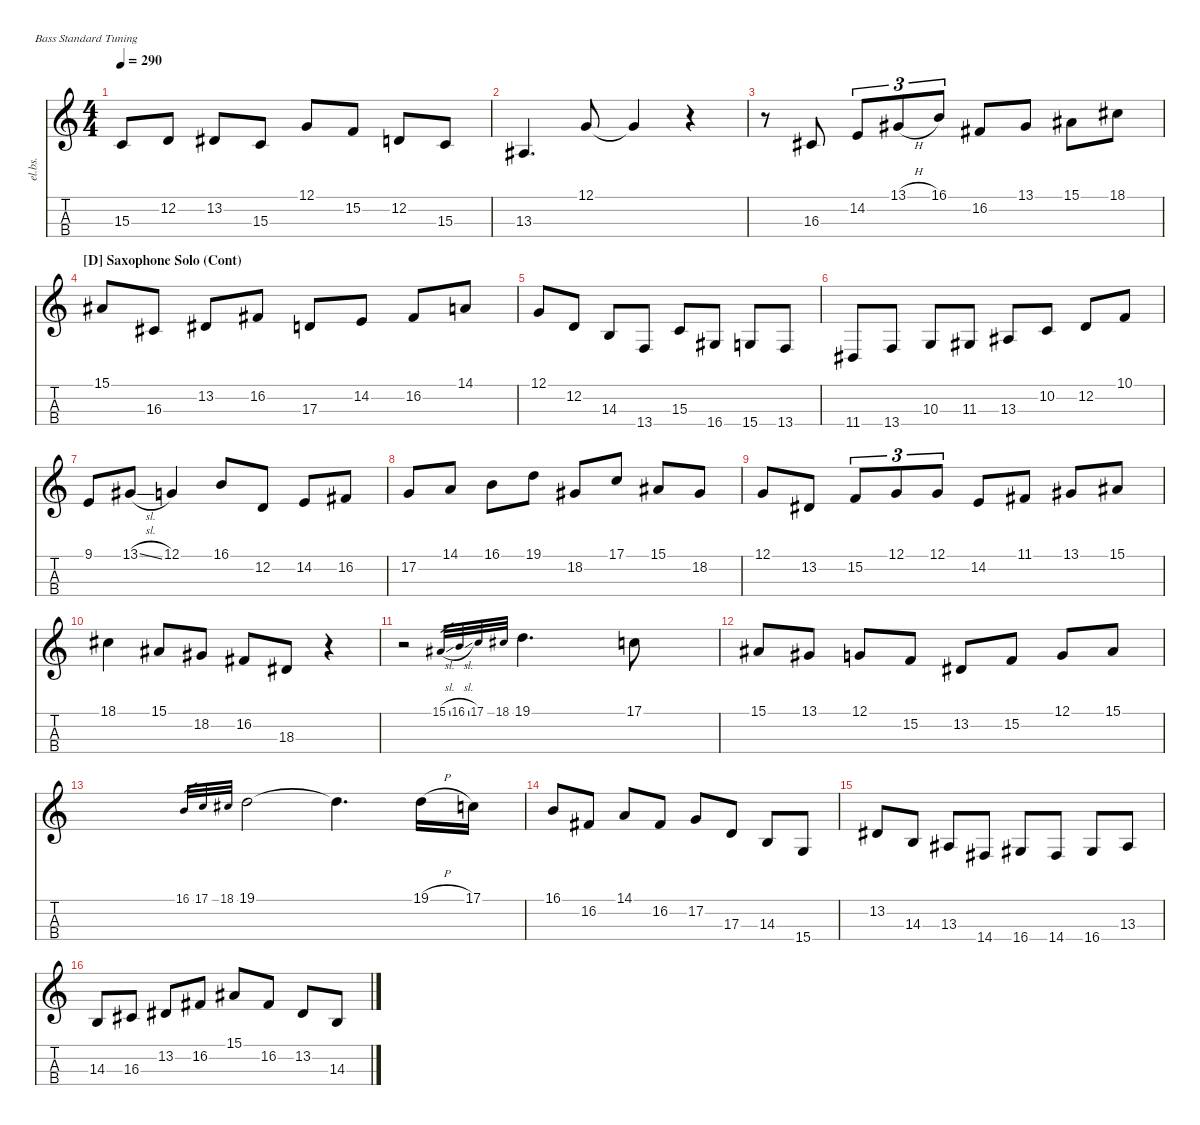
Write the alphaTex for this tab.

\defaultSystemsLayout 4
\hideDynamics
\bracketExtendMode nobrackets
\otherSystemsTrackNameOrientation horizontal
\track ("Electric Bass" "el.bs.") {instrument electricbassfinger}
\staff {score tabs}
\tuning (G2 D2 A1 E1)
\ts (4 4)
\tempo 290
\clef g2
\ks c
15.3.8{dy mf} 12.2.8 13.2.8 15.3.8 12.1.8 15.2.8 12.2.8 15.3.8 |
13.3.4{d} 12.1.8 12.1{t}.4 r.4 |
r.8 16.3.8 14.2.8{tu (3 2)} 13.1{h}.8{tu (3 2)} 16.1.8{tu (3 2)} 16.2.8 13.1.8 15.1.8 18.1.8 |
\section ("D" "Saxophone Solo (Cont)")
15.1.8 16.3.8 13.2.8 16.2.8 17.3.8 14.2.8 16.2.8 14.1.8 |
12.1.8 12.2.8 14.3.8 13.4.8 15.3.8 16.4.8 15.4.8 13.4.8 |
11.4.8 13.4.8 10.3.8 11.3.8 13.3.8 10.2.8 12.2.8 10.1.8 |
9.1.8 13.1{sl}.8 12.1.4 16.1.8 12.2.8 14.2.8 16.2.8 |
17.2.8 14.1.8 16.1.8 19.1.8 18.2.8 17.1.8 15.1.8 18.2.8 |
12.1.8 13.2.8 15.2.8{tu (3 2)} 12.1.8{tu (3 2)} 12.1.8{tu (3 2)} 14.2.8 11.1.8 13.1.8 15.1.8 |
18.1.4 15.1.8 18.2.8 16.2.8 18.3.8 r.4 |
r.2 15.1{sl}.32{gr} 16.1{sl}.32{gr} 17.1.32{gr} 18.1.32{gr} 19.1.4{d} 17.1.8 |
15.1.8 13.1.8 12.1.8 15.2.8 13.2.8 15.2.8 12.1.8 15.1.8 |
16.1.32{gr} 17.1.32{gr} 18.1.32{gr} 19.1.2 19.1{t}.4{d} 19.1{h}.16 17.1.16 |
16.1.8 16.2.8 14.1.8 16.2.8 17.2.8 17.3.8 14.3.8 15.4.8 |
13.2.8 14.3.8 13.3.8 14.4.8 16.4.8 14.4.8 16.4.8 13.3.8 |
14.3.8 16.3.8 13.2.8 16.2.8 15.1.8 16.2.8 13.2.8 14.3.8
